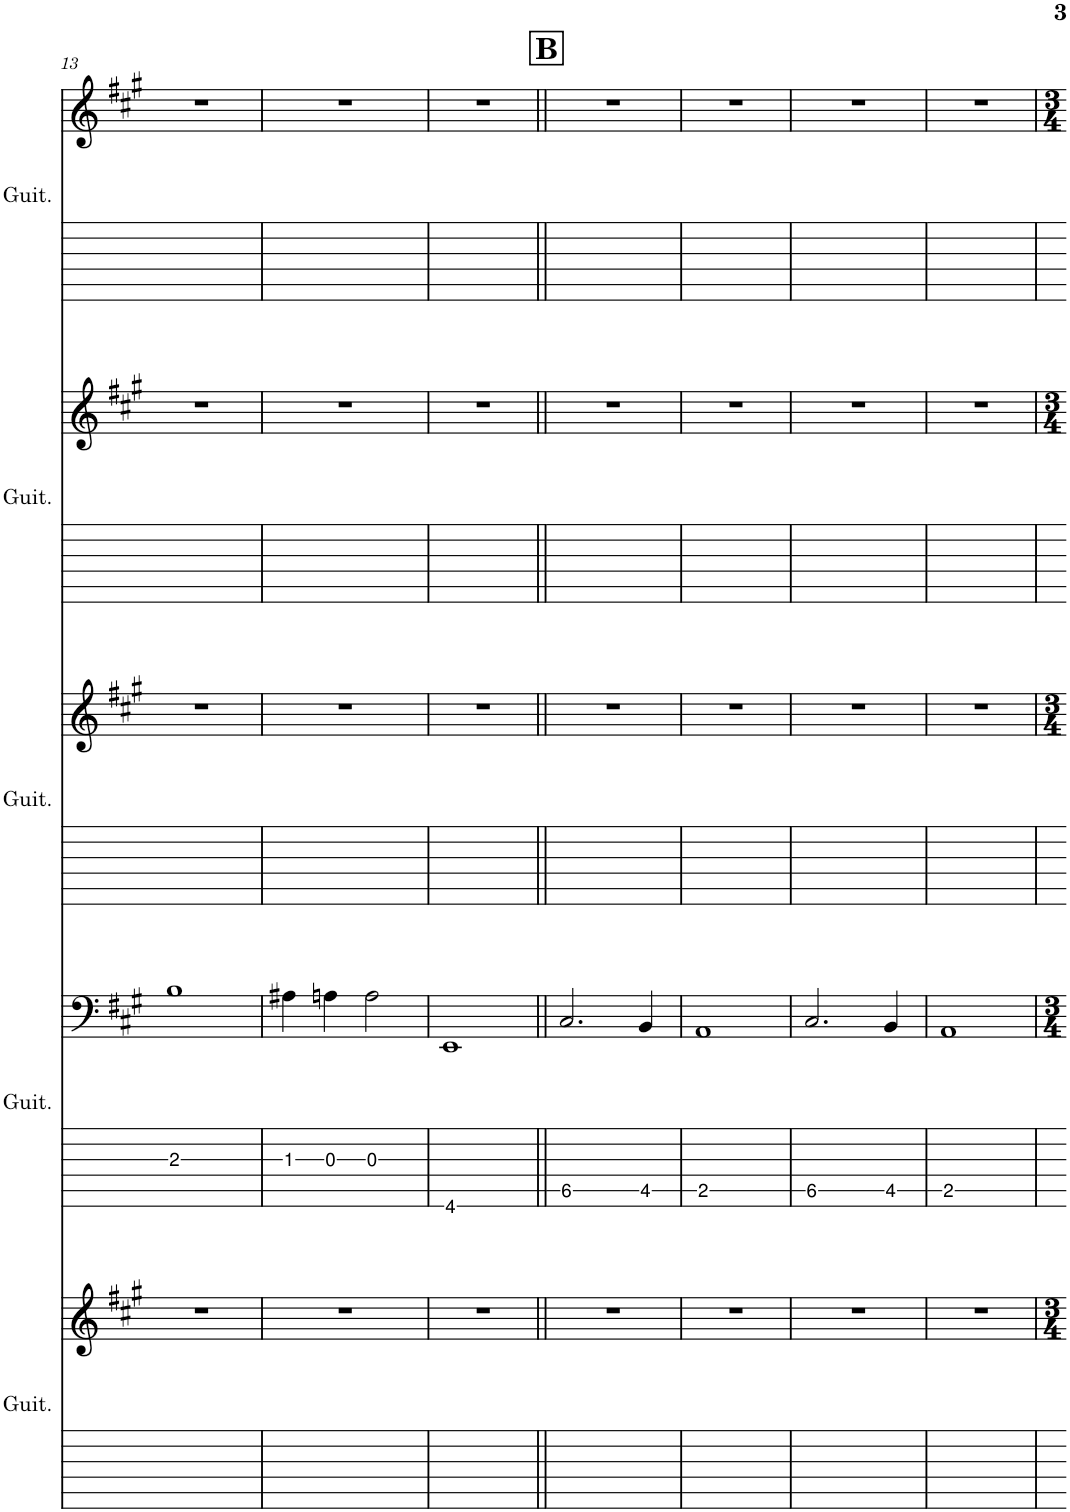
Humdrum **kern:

**kern	**kern	**kern	**kern	**kern	**kern	**kern	**kern	**kern	**kern
*part5	*part5	*part4	*part4	*part3	*part3	*part2	*part2	*part1	*part1
*staff10	*staff9	*staff8	*staff7	*staff6	*staff5	*staff4	*staff3	*staff2	*staff1
*I"Acoustic Guitar (NST)	*	*I"Acoustic Guitar (NST)	*	*I"Acoustic Guitar (NST)	*	*I"Acoustic Guitar (NST)	*	*I"Acoustic Guitar (NST)	*
*I'Guit.	*	*I'Guit.	*	*I'Guit.	*	*I'Guit.	*	*I'Guit.	*
!!LO:PB:g=z
*	*clefG2	*clefF4	*clefF4	*	*clefG2	*	*clefG2	*	*clefG2
*k[f#c#g#]	*k[f#c#g#]	*k[f#c#g#]	*k[f#c#g#]	*k[f#c#g#]	*k[f#c#g#]	*k[f#c#g#]	*k[f#c#g#]	*k[f#c#g#]	*k[f#c#g#]
*M4/4	*M4/4	*M4/4	*M4/4	*M4/4	*M4/4	*M4/4	*M4/4	*M4/4	*M4/4
=13	=13	=13	=13	=13	=13	=13	=13	=13	=13
1r	1r	1B	1B	1r	1r	1r	1r	1r	1r
=14	=14	=14	=14	=14	=14	=14	=14	=14	=14
1r	1r	4A#	4A#X\	1r	1r	1r	1r	1r	1r
.	.	4A	4An\	.	.	.	.	.	.
.	.	2A	2A\	.	.	.	.	.	.
=15	=15	=15	=15	=15	=15	=15	=15	=15	=15
1r	1r	1EE	1EE	1r	1r	1r	1r	1r	1r
!!LO:REH:place=s1:a:B:cj:fs=14:t=B
=16||	=16||	=16||	=16||	=16||	=16||	=16||	=16||	=16||	=16||
1r	1r	2.C#	2.C#/	1r	1r	1r	1r	1r	1r
.	.	4BB	4BB/	.	.	.	.	.	.
=17	=17	=17	=17	=17	=17	=17	=17	=17	=17
1r	1r	1AA	1AA	1r	1r	1r	1r	1r	1r
=18	=18	=18	=18	=18	=18	=18	=18	=18	=18
1r	1r	2.C#	2.C#/	1r	1r	1r	1r	1r	1r
.	.	4BB	4BB/	.	.	.	.	.	.
=19	=19	=19	=19	=19	=19	=19	=19	=19	=19
1r	1r	1AA	1AA	1r	1r	1r	1r	1r	1r
=	=	=	=	=	=	=	=	=	=
*-	*-	*-	*-	*-	*-	*-	*-	*-	*-
